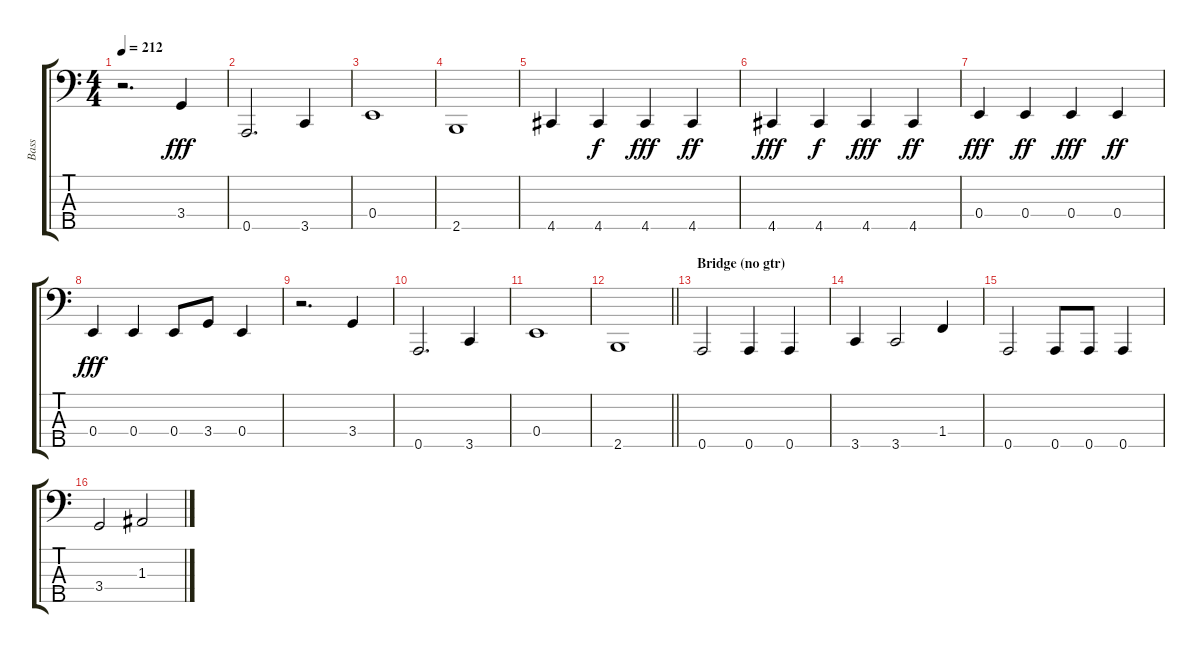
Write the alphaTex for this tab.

\track ("Bass" "Bass") {instrument electricbasspick}
\staff {score tabs}
\tuning (G2 D2 A1 E1 A0) {hide}
\ts (4 4)
\tempo 212
\clef f4
\ks c
r.2{d dy fff} 3.4.4 |
0.5.2{d} 3.5.4 |
0.4.1 |
2.5.1 |
4.5.4 4.5.4{dy f} 4.5.4{dy fff} 4.5.4{dy ff} |
4.5.4{dy fff} 4.5.4{dy f} 4.5.4{dy fff} 4.5.4{dy ff} |
0.4.4{dy fff} 0.4.4{dy ff} 0.4.4{dy fff} 0.4.4{dy ff} |
0.4.4{dy fff} 0.4.4 0.4.8 3.4.8 0.4.4 |
r.2{d} 3.4.4 |
0.5.2{d} 3.5.4 |
0.4.1 |
\barLineRight lightlight
2.5.1 |
\section ("" "Bridge (no gtr)")
0.5.2 0.5.4 0.5.4 |
3.5.4 3.5.2 1.4.4 |
0.5.2 0.5.8 0.5.8 0.5.4 |
3.4.2 1.3.2
